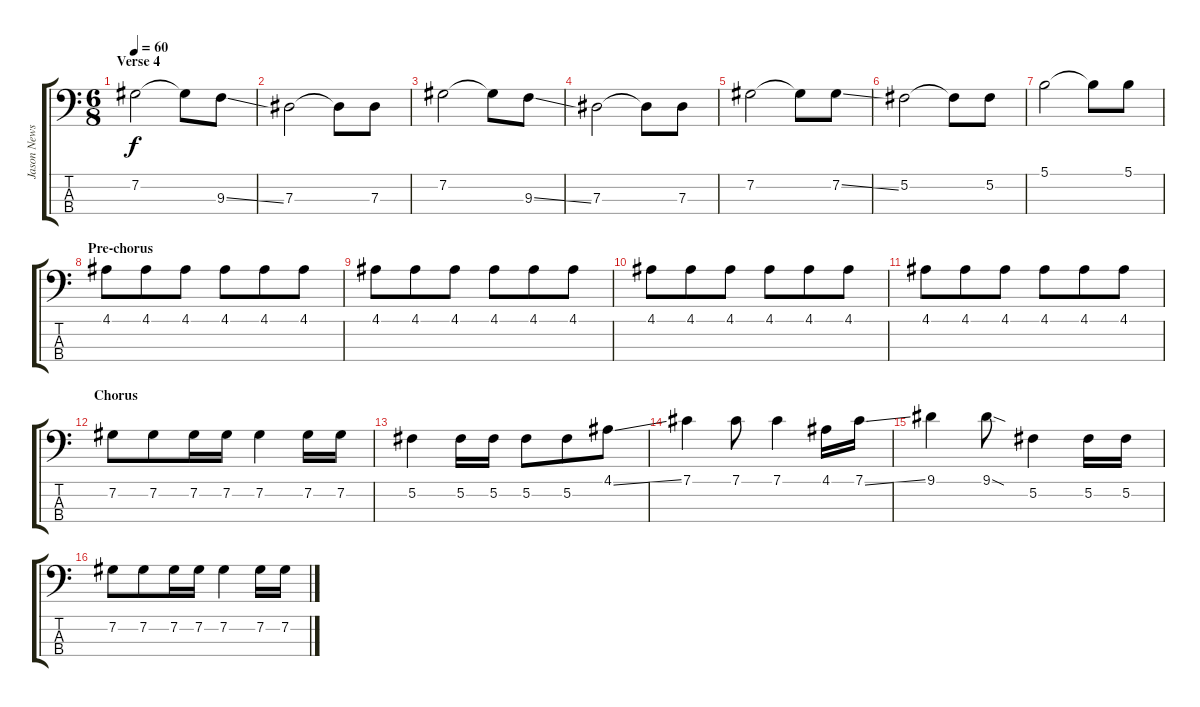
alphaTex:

\track ("Jason Newsted" "Jason News") {instrument electricbasspick}
\staff {score tabs}
\tuning (Gb2 Db2 Ab1 Eb1) {hide}
\ts (6 8)
\section ("" "Verse 4")
\tempo 60
\clef f4
\ks c
7.2.2{dy f} 7.2{t}.8 9.3{ss}.8 |
7.3.2 7.3{t}.8 7.3.8 |
7.2.2 7.2{t}.8 9.3{ss}.8 |
7.3.2 7.3{t}.8 7.3.8 |
7.2.2 7.2{t}.8 7.2{ss}.8 |
5.2.2 5.2{t}.8 5.2.8 |
5.1.2 5.1{t}.8 5.1.8 |
\section ("" "Pre-chorus")
4.1.8 4.1.8 4.1.8 4.1.8 4.1.8 4.1.8 |
4.1.8 4.1.8 4.1.8 4.1.8 4.1.8 4.1.8 |
4.1.8 4.1.8 4.1.8 4.1.8 4.1.8 4.1.8 |
4.1.8 4.1.8 4.1.8 4.1.8 4.1.8 4.1.8 |
\section ("" "Chorus")
7.2.8 7.2.8 7.2.16 7.2.16 7.2.4 7.2.16 7.2.16 |
5.2.4 5.2.16 5.2.16 5.2.8 5.2.8 4.1{ss}.8 |
7.1.4 7.1.8 7.1.4 4.1.16 7.1{ss}.16 |
9.1.4 9.1{sod}.8 5.2.4 5.2.16 5.2.16 |
7.2.8 7.2.8 7.2.16 7.2.16 7.2.4 7.2.16 7.2.16
